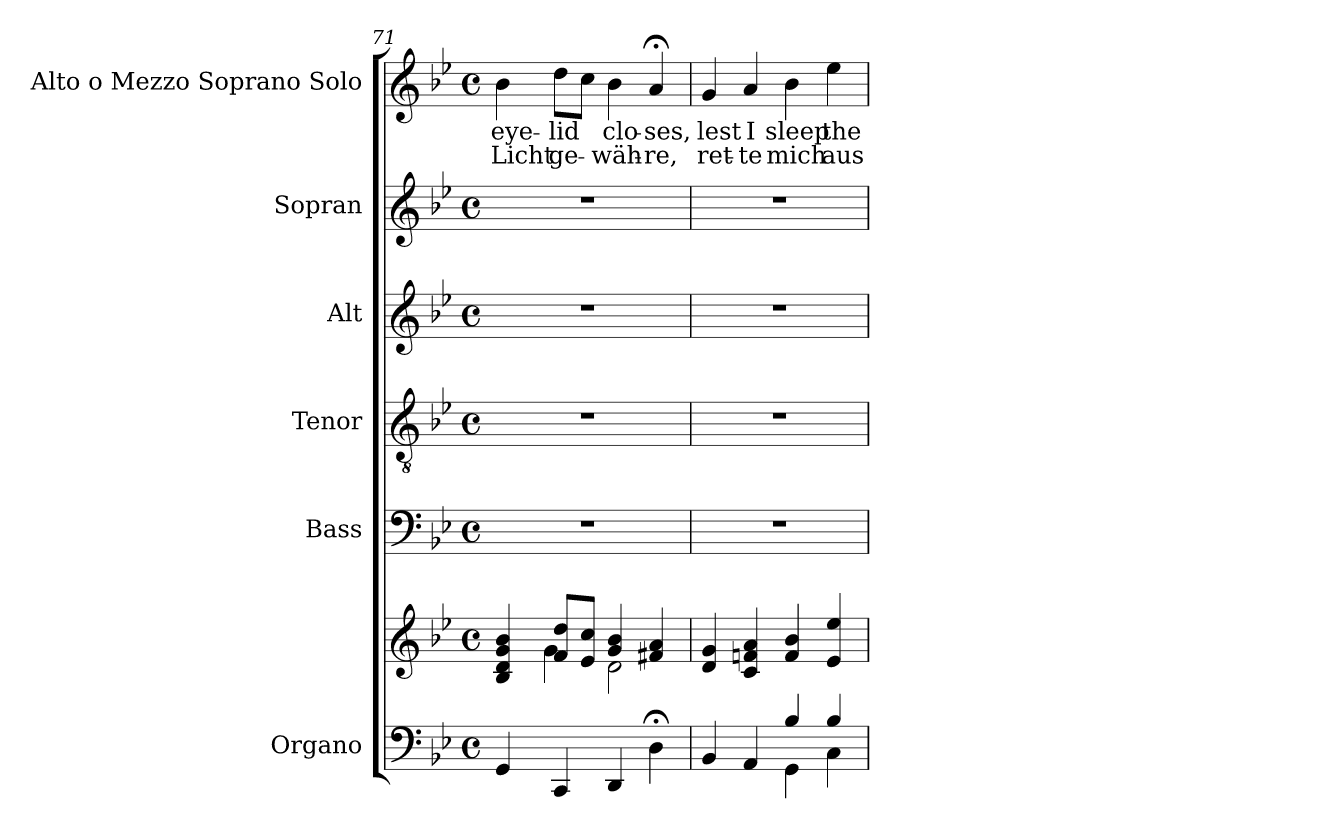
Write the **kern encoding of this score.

**kern	**kern	**kern	**kern	**kern	**kern	**kern	**text	**text
*part6	*part6	*part5	*part4	*part3	*part2	*part1	*part1	*part1
*staff7	*staff6	*staff5	*staff4	*staff3	*staff2	*staff1	*staff1	*staff1
*I"Organo	*	*I"Bass	*I"Tenor	*I"Alt	*I"Sopran	*I"Alto o Mezzo Soprano Solo	*	*
*	*	*I'B	*I'T	*I'A	*I'S	*I'S o l o	*	*
*clefF4	*clefG2	*clefF4	*clefGv2	*clefG2	*clefG2	*clefG2	*	*
*k[b-e-]	*k[b-e-]	*k[b-e-]	*k[b-e-]	*k[b-e-]	*k[b-e-]	*k[b-e-]	*	*
*M4/4	*M4/4	*M4/4	*M4/4	*M4/4	*M4/4	*M4/4	*	*
*met(c)	*met(c)	*met(c)	*met(c)	*met(c)	*met(c)	*met(c)	*	*
=71	=71	=71	=71	=71	=71	=71	=71	=71
*	*^	*	*	*	*	*	*	*
!	!	!	!	!	!	!	!	!LO:LY:b	!LO:LY:b
4GG/	4B-/ 4d/ 4g/ 4b-/	4ryy	1r	1r	1r	1r	4b-\	eye-	Licht
!	!	!	!	!	!	!	!	!LO:LY:b	!LO:LY:b
4CC/	8f/ 8dd/L	4g\	.	.	.	.	8dd\L	-lid	ge-
.	8e-/ 8cc/J	.	.	.	.	.	8cc\J	.	.
!	!	!	!	!	!	!	!	!LO:LY:b	!LO:LY:b
4DD/	4g/ 4b-/	2d\	.	.	.	.	4b-\	clo-	-wäh-
!	!	!	!	!	!	!	!	!LO:LY:b	!LO:LY:b
4D;<\	4f#X/ 4a/	.	.	.	.	.	4a;</	-ses,	-re,
*	*v	*v	*	*	*	*	*	*	*
=72	=72	=72	=72	=72	=72	=72	=72	=72
*^	*	*	*	*	*	*	*	*
!	!	!	!	!	!	!	!	!LO:LY:b	!LO:LY:b
4BB-/	2ryy	4d/ 4g/	1r	1r	1r	1r	4g/	lest	ret-
!	!	!	!	!	!	!	!	!LO:LY:b	!LO:LY:b
4AA/	.	4c/ 4fn/ 4a/	.	.	.	.	4a/	I	-te
!	!	!	!	!	!	!	!	!LO:LY:b	!LO:LY:b
4B-/	4GG\	4f/ 4b-/	.	.	.	.	4b-\	sleep	mich
!	!	!	!	!	!	!	!	!LO:LY:b	!LO:LY:b
4B-/	4C\	4e-/ 4ee-/	.	.	.	.	4ee-\	the	aus
*v	*v	*	*	*	*	*	*	*	*
=	=	=	=	=	=	=	=	=
*-	*-	*-	*-	*-	*-	*-	*-	*-
